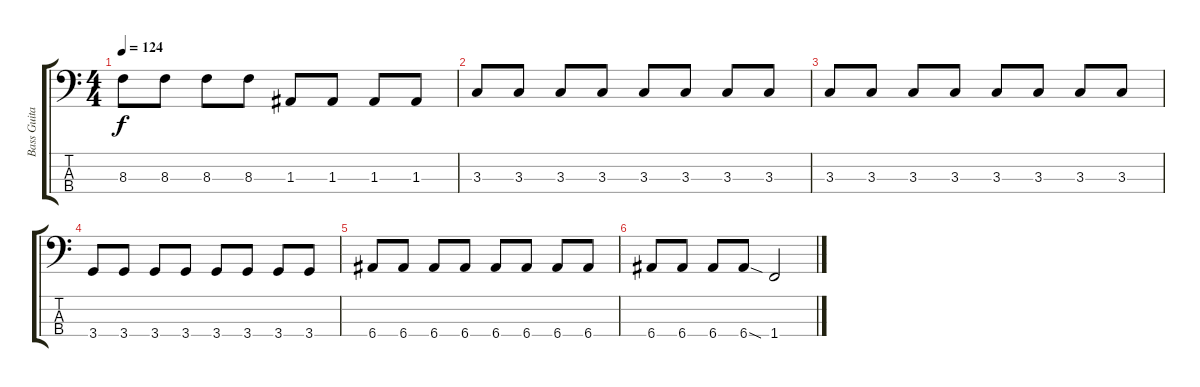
\track ("Bass Guitar" "Bass Guita") {instrument electricbassfinger}
\staff {score tabs}
\tuning (G2 D2 A1 E1) {hide}
\ts (4 4)
\tempo 124
\clef f4
\ks c
8.3.8{dy f} 8.3.8 8.3.8 8.3.8 1.3.8 1.3.8 1.3.8 1.3.8 |
3.3.8 3.3.8 3.3.8 3.3.8 3.3.8 3.3.8 3.3.8 3.3.8 |
3.3.8 3.3.8 3.3.8 3.3.8 3.3.8 3.3.8 3.3.8 3.3.8 |
3.4.8 3.4.8 3.4.8 3.4.8 3.4.8 3.4.8 3.4.8 3.4.8 |
6.4.8 6.4.8 6.4.8 6.4.8 6.4.8 6.4.8 6.4.8 6.4.8 |
6.4.8 6.4.8 6.4.8 6.4{sod}.8 1.4.2
